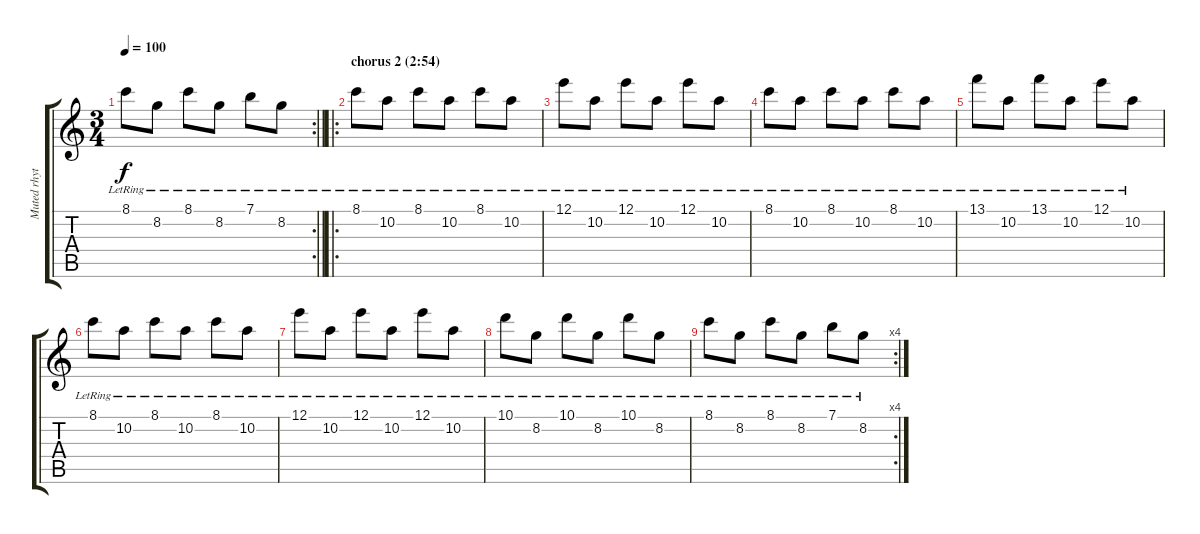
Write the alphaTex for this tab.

\track ("Muted rhythm" "Muted rhyt") {instrument electricguitarmuted}
\staff {score tabs}
\tuning (E4 B3 G3 D3 A2 E2) {hide}
\rc 2
\ts (3 4)
\tempo 100
\clef g2
\barLineRight lightlight
\ks c
8.1{lr}.8{dy f} 8.2{lr}.8 8.1{lr}.8 8.2{lr}.8 7.1{lr}.8 8.2{lr}.8 |
\ro
\section ("" "chorus 2 (2:54)")
8.1{lr}.8 10.2{lr}.8 8.1{lr}.8 10.2{lr}.8 8.1{lr}.8 10.2{lr}.8 |
12.1{lr}.8 10.2{lr}.8 12.1{lr}.8 10.2{lr}.8 12.1{lr}.8 10.2{lr}.8 |
8.1{lr}.8 10.2{lr}.8 8.1{lr}.8 10.2{lr}.8 8.1{lr}.8 10.2{lr}.8 |
13.1{lr}.8 10.2{lr}.8 13.1{lr}.8 10.2{lr}.8 12.1{lr}.8 10.2{lr}.8 |
8.1{lr}.8 10.2{lr}.8 8.1{lr}.8 10.2{lr}.8 8.1{lr}.8 10.2{lr}.8 |
12.1{lr}.8 10.2{lr}.8 12.1{lr}.8 10.2{lr}.8 12.1{lr}.8 10.2{lr}.8 |
10.1{lr}.8 8.2{lr}.8 10.1{lr}.8 8.2{lr}.8 10.1{lr}.8 8.2{lr}.8 |
\rc 4
8.1{lr}.8 8.2{lr}.8 8.1{lr}.8 8.2{lr}.8 7.1{lr}.8 8.2{lr}.8
